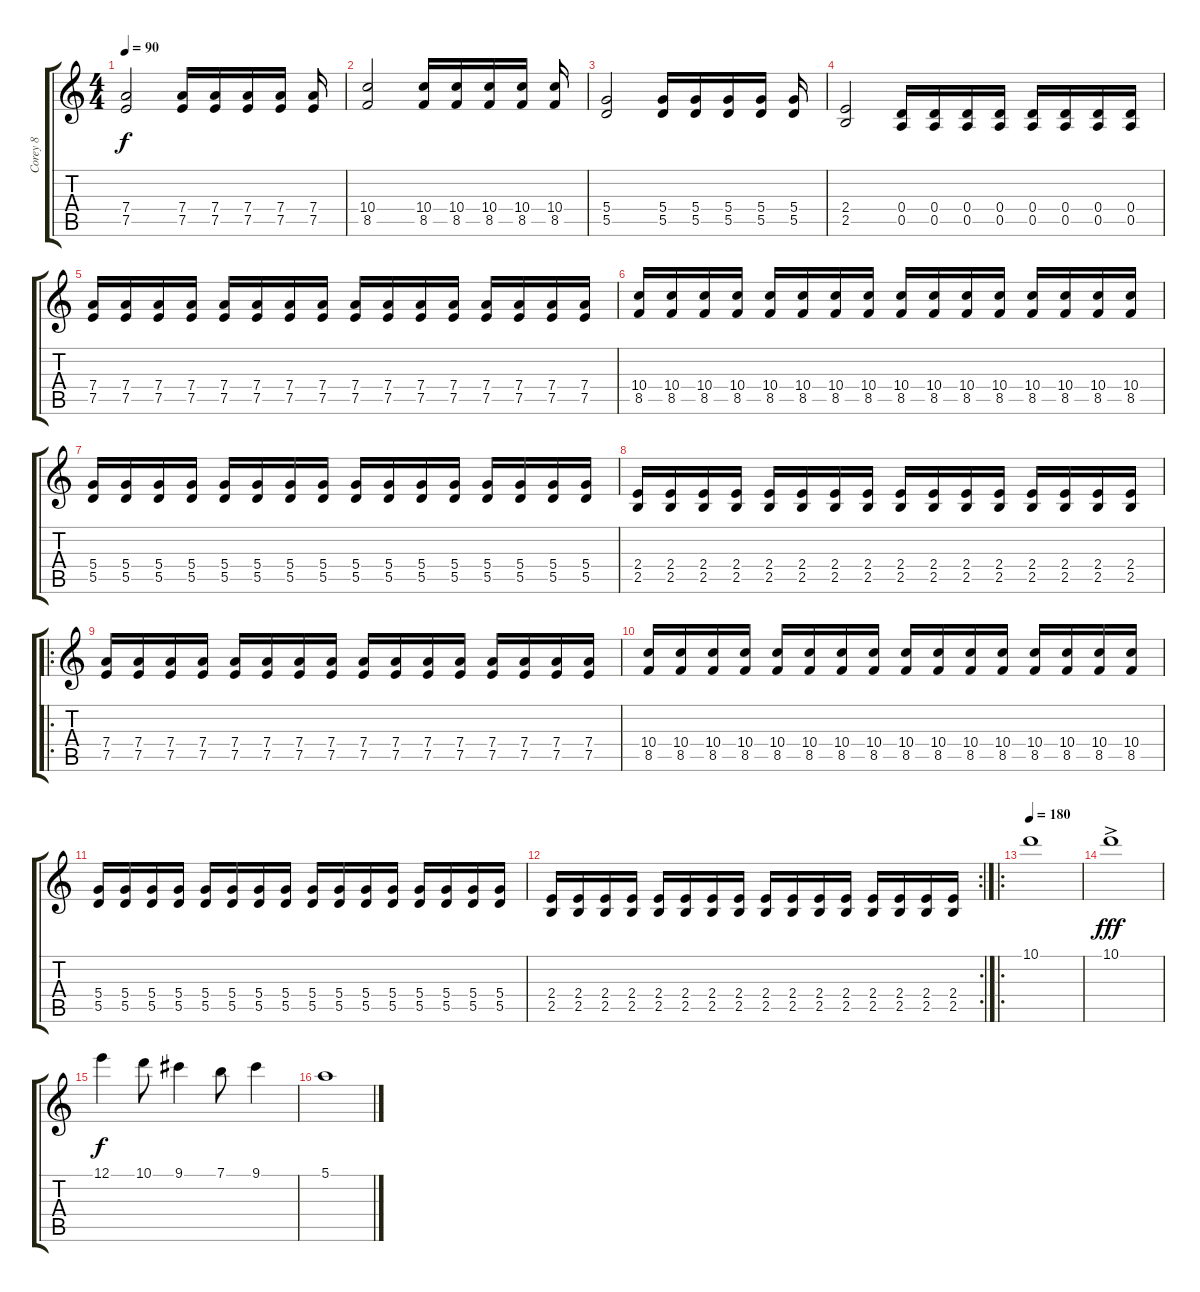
\track ("Corey 8" "Corey 8") {instrument distortionguitar}
\staff {score tabs}
\tuning (E4 B3 G3 D3 A2 E2) {hide}
\ts (4 4)
\tempo 90
\clef g2
\ks c
(7.4 7.5).2{dy f} (7.4 7.5).16 (7.4 7.5).16 (7.4 7.5).16 (7.4 7.5).16 (7.4 7.5).16 |
(10.4 8.5).2 (10.4 8.5).16 (10.4 8.5).16 (10.4 8.5).16 (10.4 8.5).16 (10.4 8.5).16 |
(5.4 5.5).2 (5.4 5.5).16 (5.4 5.5).16 (5.4 5.5).16 (5.4 5.5).16 (5.4 5.5).16 |
(2.4 2.5).2 (0.4 0.5).16 (0.4 0.5).16 (0.4 0.5).16 (0.4 0.5).16 (0.4 0.5).16 (0.4 0.5).16 (0.4 0.5).16 (0.4 0.5).16 |
(7.4 7.5).16 (7.4 7.5).16 (7.4 7.5).16 (7.4 7.5).16 (7.4 7.5).16 (7.4 7.5).16 (7.4 7.5).16 (7.4 7.5).16 (7.4 7.5).16 (7.4 7.5).16 (7.4 7.5).16 (7.4 7.5).16 (7.4 7.5).16 (7.4 7.5).16 (7.4 7.5).16 (7.4 7.5).16 |
(10.4 8.5).16 (10.4 8.5).16 (10.4 8.5).16 (10.4 8.5).16 (10.4 8.5).16 (10.4 8.5).16 (10.4 8.5).16 (10.4 8.5).16 (10.4 8.5).16 (10.4 8.5).16 (10.4 8.5).16 (10.4 8.5).16 (10.4 8.5).16 (10.4 8.5).16 (10.4 8.5).16 (10.4 8.5).16 |
(5.4 5.5).16 (5.4 5.5).16 (5.4 5.5).16 (5.4 5.5).16 (5.4 5.5).16 (5.4 5.5).16 (5.4 5.5).16 (5.4 5.5).16 (5.4 5.5).16 (5.4 5.5).16 (5.4 5.5).16 (5.4 5.5).16 (5.4 5.5).16 (5.4 5.5).16 (5.4 5.5).16 (5.4 5.5).16 |
(2.4 2.5).16 (2.4 2.5).16 (2.4 2.5).16 (2.4 2.5).16 (2.4 2.5).16 (2.4 2.5).16 (2.4 2.5).16 (2.4 2.5).16 (2.4 2.5).16 (2.4 2.5).16 (2.4 2.5).16 (2.4 2.5).16 (2.4 2.5).16 (2.4 2.5).16 (2.4 2.5).16 (2.4 2.5).16 |
\ro
(7.4 7.5).16 (7.4 7.5).16 (7.4 7.5).16 (7.4 7.5).16 (7.4 7.5).16 (7.4 7.5).16 (7.4 7.5).16 (7.4 7.5).16 (7.4 7.5).16 (7.4 7.5).16 (7.4 7.5).16 (7.4 7.5).16 (7.4 7.5).16 (7.4 7.5).16 (7.4 7.5).16 (7.4 7.5).16 |
(10.4 8.5).16 (10.4 8.5).16 (10.4 8.5).16 (10.4 8.5).16 (10.4 8.5).16 (10.4 8.5).16 (10.4 8.5).16 (10.4 8.5).16 (10.4 8.5).16 (10.4 8.5).16 (10.4 8.5).16 (10.4 8.5).16 (10.4 8.5).16 (10.4 8.5).16 (10.4 8.5).16 (10.4 8.5).16 |
(5.4 5.5).16 (5.4 5.5).16 (5.4 5.5).16 (5.4 5.5).16 (5.4 5.5).16 (5.4 5.5).16 (5.4 5.5).16 (5.4 5.5).16 (5.4 5.5).16 (5.4 5.5).16 (5.4 5.5).16 (5.4 5.5).16 (5.4 5.5).16 (5.4 5.5).16 (5.4 5.5).16 (5.4 5.5).16 |
\rc 2
(2.4 2.5).16 (2.4 2.5).16 (2.4 2.5).16 (2.4 2.5).16 (2.4 2.5).16 (2.4 2.5).16 (2.4 2.5).16 (2.4 2.5).16 (2.4 2.5).16 (2.4 2.5).16 (2.4 2.5).16 (2.4 2.5).16 (2.4 2.5).16 (2.4 2.5).16 (2.4 2.5).16 (2.4 2.5).16 |
\ro
\tempo 180
10.1.1{volume 16} |
10.1{ac}.1{dy fff} |
12.1.4{dy f} 10.1.8 9.1.4 7.1.8 9.1.4 |
5.1.1
